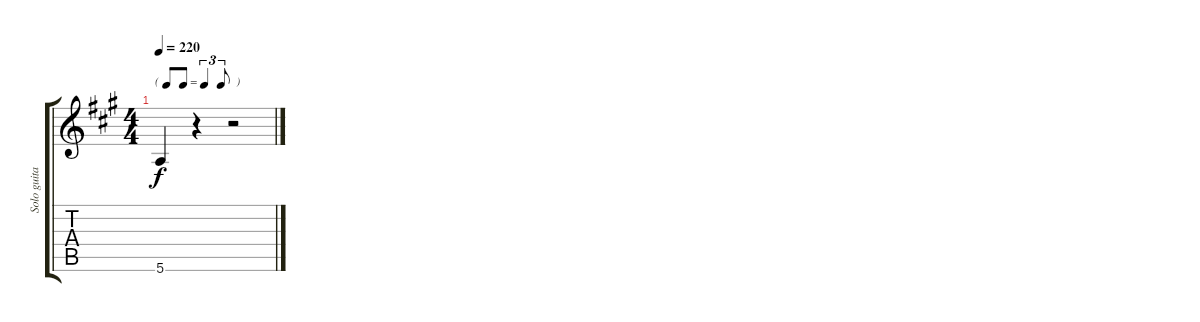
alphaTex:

\track ("Solo guitar" "Solo guita") {instrument acousticguitarsteel}
\staff {score tabs}
\tuning (E4 B3 G3 D3 A2 E2) {hide}
\ts (4 4)
\tf triplet8th
\tempo 220
\clef g2
\ks a
5.6{t}.4{dy f} r.4 r.2
